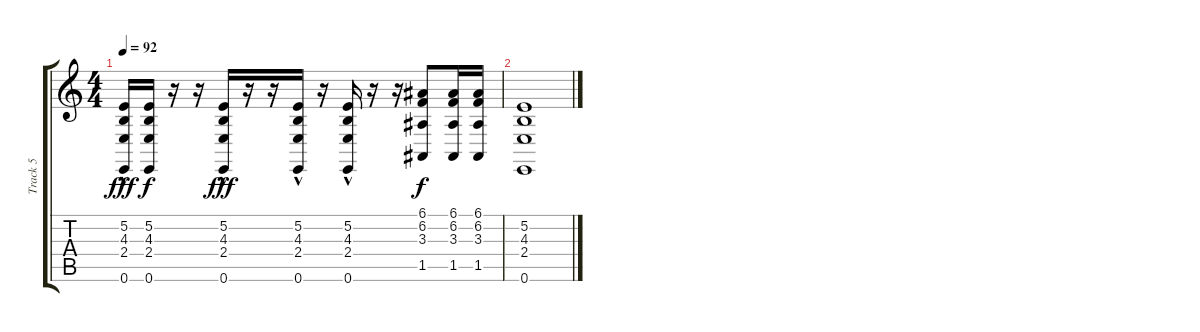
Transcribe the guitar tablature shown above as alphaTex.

\track ("Track 5" "Track 5") {instrument stringensemble1}
\staff {score tabs}
\tuning (E4 B3 G3 D3 A2 E2) {hide}
\ts (4 4)
\tempo 92
\clef g2
\ks c
(5.2 4.3 2.4 0.6{hac}).16{dy fff} (5.2 4.3 2.4 0.6).16{dy f} r.16 r.16 (5.2 4.3 2.4 0.6{hac}).16{dy fff} r.16 r.16 (5.2 4.3 2.4 0.6{hac}).16 r.16 (5.2 4.3 2.4 0.6{hac}).16 r.16 r.16 (6.1 6.2 3.3 1.5).8{dy f} (6.1 6.2 3.3 1.5).16 (6.1 6.2 3.3 1.5).16 |
(5.2 4.3 2.4 0.6).1
